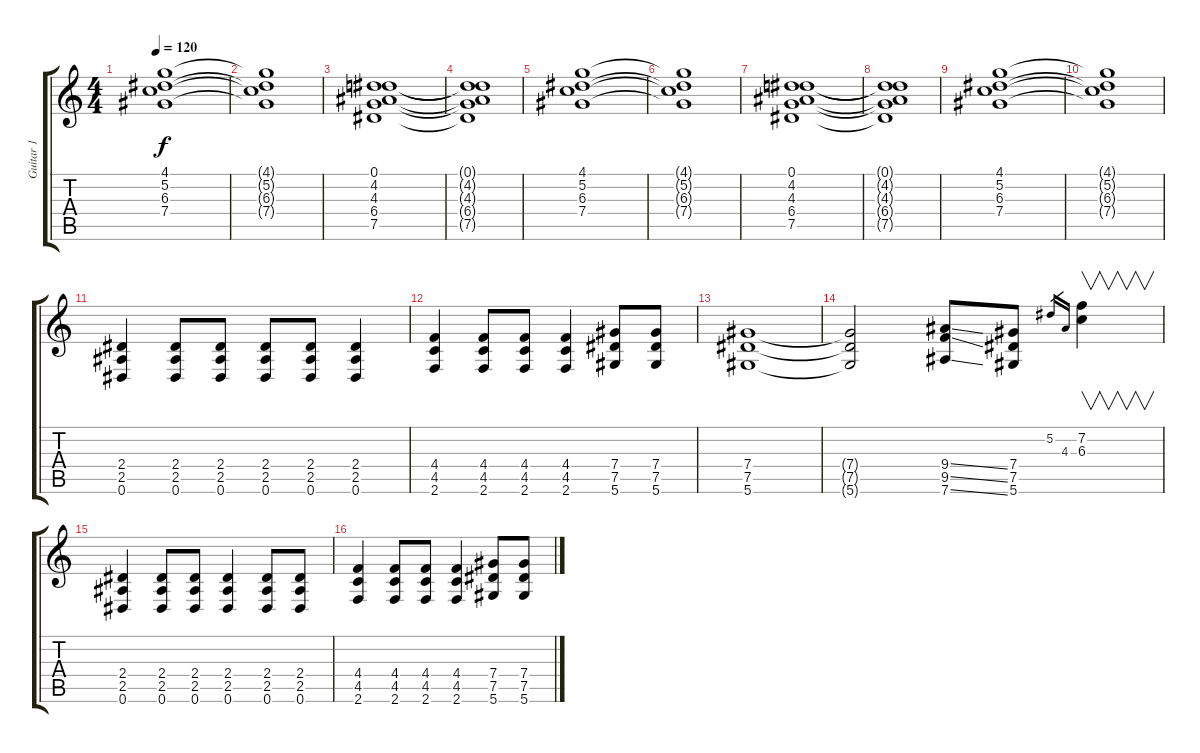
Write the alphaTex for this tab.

\track ("Guitar 1" "Guitar 1") {instrument overdrivenguitar}
\staff {score tabs}
\tuning (Eb4 Bb3 Gb3 Db3 Ab2 Eb2) {hide}
\ts (4 4)
\tempo 120
\clef g2
\ks c
(4.1 5.2 6.3 7.4).1{dy f volume 13 instrument electricguitarclean} |
(4.1{t} 5.2{t} 6.3{t} 7.4{t}).1 |
(0.1 4.2 4.3 6.4 7.5).1{volume 13 instrument electricguitarclean} |
(0.1{t} 4.2{t} 4.3{t} 6.4{t} 7.5{t}).1 |
(4.1 5.2 6.3 7.4).1{volume 13 instrument electricguitarclean} |
(4.1{t} 5.2{t} 6.3{t} 7.4{t}).1 |
(0.1 4.2 4.3 6.4 7.5).1{volume 13 instrument electricguitarclean} |
(0.1{t} 4.2{t} 4.3{t} 6.4{t} 7.5{t}).1 |
(4.1 5.2 6.3 7.4).1{volume 13 instrument electricguitarclean} |
(4.1{t} 5.2{t} 6.3{t} 7.4{t}).1 |
(2.4 2.5 0.6).4{volume 11 instrument overdrivenguitar} (2.4 2.5 0.6).8 (2.4 2.5 0.6).8 (2.4 2.5 0.6).8 (2.4 2.5 0.6).8 (2.4 2.5 0.6).4 |
(4.4 4.5 2.6).4 (4.4 4.5 2.6).8 (4.4 4.5 2.6).8 (4.4 4.5 2.6).4 (7.4 7.5 5.6).8 (7.4 7.5 5.6).8 |
(7.4 7.5 5.6).1 |
(7.4{t} 7.5{t} 5.6{t}).2 (9.4{ss} 9.5{ss} 7.6{ss}).8 (7.4 7.5 5.6).8 5.2.16{gr} 4.3.16{gr} (7.2 6.3).4{v} |
(2.4 2.5 0.6).4 (2.4 2.5 0.6).8 (2.4 2.5 0.6).8 (2.4 2.5 0.6).4 (2.4 2.5 0.6).8 (2.4 2.5 0.6).8 |
(4.4 4.5 2.6).4 (4.4 4.5 2.6).8 (4.4 4.5 2.6).8 (4.4 4.5 2.6).4 (7.4 7.5 5.6).8 (7.4 7.5 5.6).8
